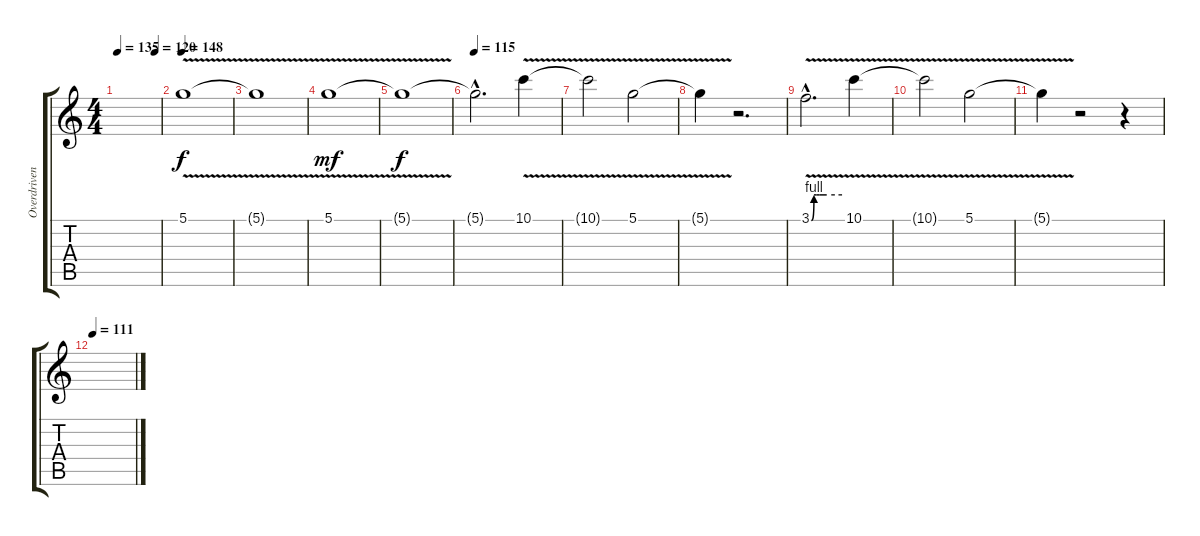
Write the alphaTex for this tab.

\track ("Overdriven Guitar 3" "Overdriven") {instrument overdrivenguitar}
\staff {score tabs}
\tuning (D4 A3 F3 C3 G2 C2) {hide}
\ts (4 4)
\tempo 135
\tempo (120 0.875)
\clef g2
\ks c
|
\tempo 148
5.1{v}.1 |
5.1{t}.1{dy f} |
5.1{v}.1{dy mf} |
5.1{t}.1{dy f} |
\tempo 115
5.1{hac t}.2{d} 10.1{v}.4{volume 13 balance 1} |
10.1{t}.2 5.1{v}.2 |
5.1{t}.4 r.2{d} |
3.1{be (custom 0 0 5 4 10 4 16 4 30 4 60 4) v hac}.2{d balance 15} 10.1{v}.4 |
10.1{t}.2 5.1{v}.2 |
5.1{t}.4 r.2 r.4 |
\tempo 111
